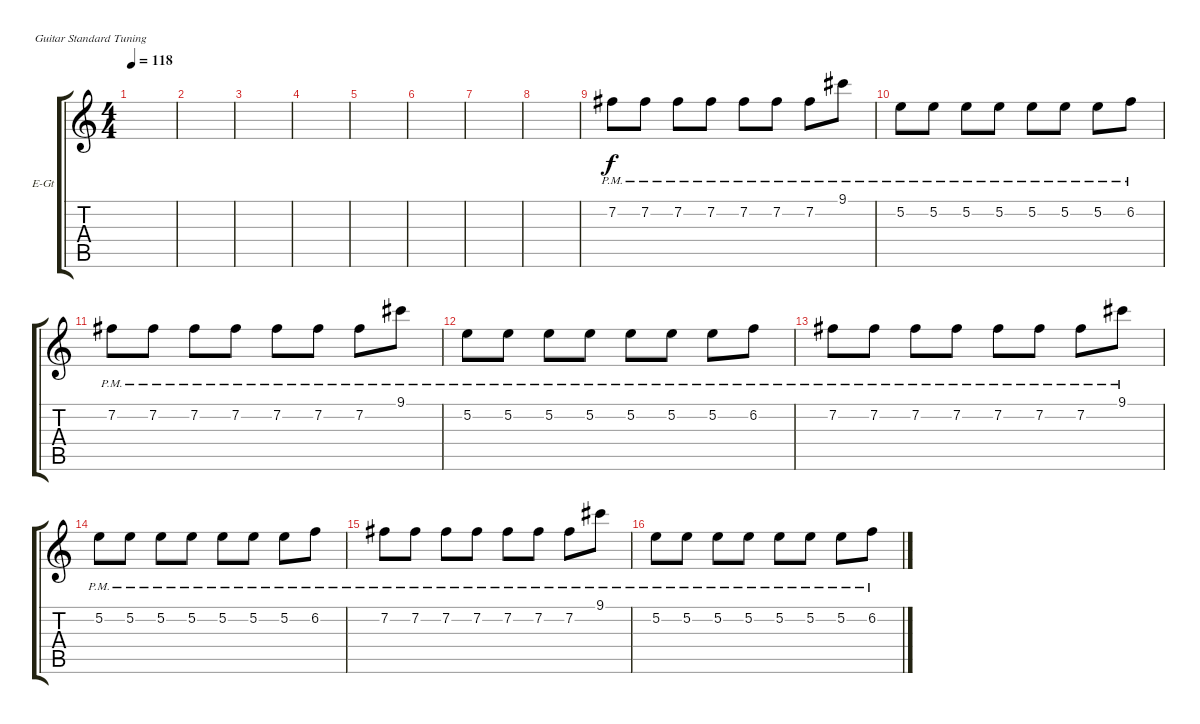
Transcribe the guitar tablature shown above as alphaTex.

\defaultSystemsLayout 4
\bracketExtendMode groupsimilarinstruments
\firstSystemTrackNameOrientation horizontal
\otherSystemsTrackNameOrientation horizontal
\track ("Electric Guitar" "E-Gt") {instrument electricguitarclean}
\staff {score tabs}
\tuning (E4 B3 G3 D3 A2 E2)
\ts (4 4)
\tempo 118
\clef g2
\ks c
|
|
|
|
|
|
|
|
7.2{pm}.8 7.2{pm}.8 7.2{pm}.8 7.2{pm}.8 7.2{pm}.8 7.2{pm}.8 7.2{pm}.8 9.1{pm}.8 |
5.2{pm}.8 5.2{pm}.8 5.2{pm}.8 5.2{pm}.8 5.2{pm}.8 5.2{pm}.8 5.2{pm}.8 6.2{pm}.8 |
7.2{pm}.8 7.2{pm}.8 7.2{pm}.8 7.2{pm}.8 7.2{pm}.8 7.2{pm}.8 7.2{pm}.8 9.1{pm}.8 |
5.2{pm}.8 5.2{pm}.8 5.2{pm}.8 5.2{pm}.8 5.2{pm}.8 5.2{pm}.8 5.2{pm}.8 6.2{pm}.8 |
7.2{pm}.8 7.2{pm}.8 7.2{pm}.8 7.2{pm}.8 7.2{pm}.8 7.2{pm}.8 7.2{pm}.8 9.1{pm}.8 |
5.2{pm}.8 5.2{pm}.8 5.2{pm}.8 5.2{pm}.8 5.2{pm}.8 5.2{pm}.8 5.2{pm}.8 6.2{pm}.8 |
7.2{pm}.8 7.2{pm}.8 7.2{pm}.8 7.2{pm}.8 7.2{pm}.8 7.2{pm}.8 7.2{pm}.8 9.1{pm}.8 |
5.2{pm}.8 5.2{pm}.8 5.2{pm}.8 5.2{pm}.8 5.2{pm}.8 5.2{pm}.8 5.2{pm}.8 6.2{pm}.8
